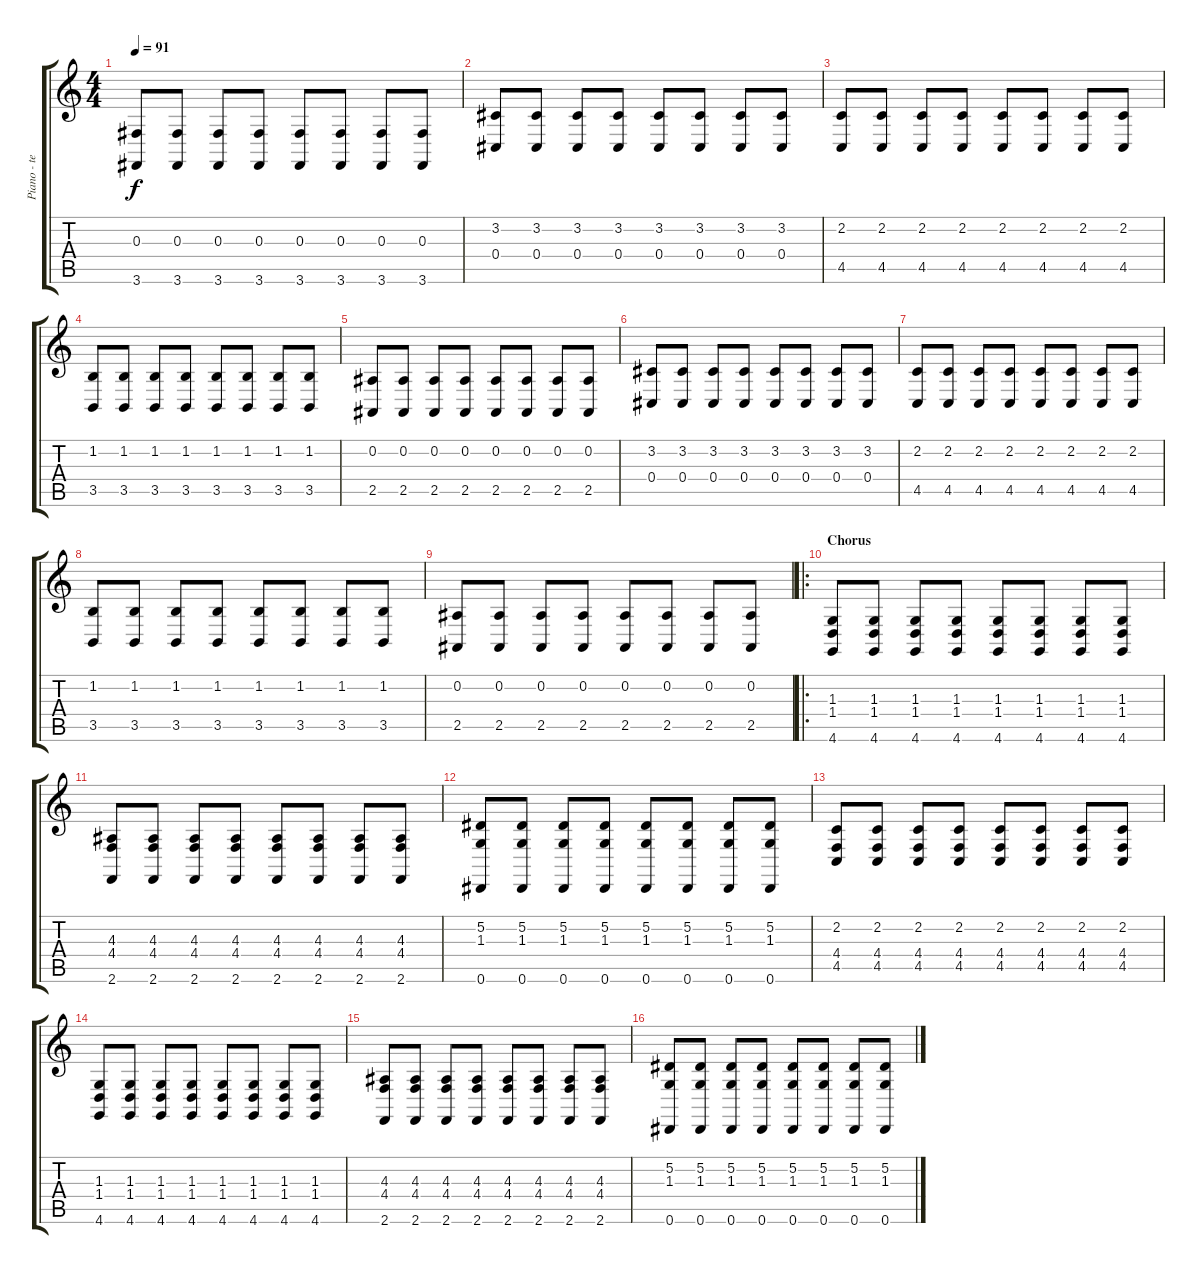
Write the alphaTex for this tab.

\track ("Piano - teclado" "Piano - te") {instrument brightacousticpiano}
\staff {score tabs}
\tuning (Eb4 Bb3 Gb3 Db3 Ab2 Eb2) {hide}
\ts (4 4)
\tempo 91
\clef g2
\ks c
(0.3 3.6).8{dy f} (0.3 3.6).8 (0.3 3.6).8 (0.3 3.6).8 (0.3 3.6).8 (0.3 3.6).8 (0.3 3.6).8 (0.3 3.6).8 |
(3.2 0.4).8 (3.2 0.4).8 (3.2 0.4).8 (3.2 0.4).8 (3.2 0.4).8 (3.2 0.4).8 (3.2 0.4).8 (3.2 0.4).8 |
(2.2 4.5).8 (2.2 4.5).8 (2.2 4.5).8 (2.2 4.5).8 (2.2 4.5).8 (2.2 4.5).8 (2.2 4.5).8 (2.2 4.5).8 |
(1.2 3.5).8 (1.2 3.5).8 (1.2 3.5).8 (1.2 3.5).8 (1.2 3.5).8 (1.2 3.5).8 (1.2 3.5).8 (1.2 3.5).8 |
(0.2 2.5).8 (0.2 2.5).8 (0.2 2.5).8 (0.2 2.5).8 (0.2 2.5).8 (0.2 2.5).8 (0.2 2.5).8 (0.2 2.5).8 |
(3.2 0.4).8 (3.2 0.4).8 (3.2 0.4).8 (3.2 0.4).8 (3.2 0.4).8 (3.2 0.4).8 (3.2 0.4).8 (3.2 0.4).8 |
(2.2 4.5).8 (2.2 4.5).8 (2.2 4.5).8 (2.2 4.5).8 (2.2 4.5).8 (2.2 4.5).8 (2.2 4.5).8 (2.2 4.5).8 |
(1.2 3.5).8 (1.2 3.5).8 (1.2 3.5).8 (1.2 3.5).8 (1.2 3.5).8 (1.2 3.5).8 (1.2 3.5).8 (1.2 3.5).8 |
(0.2 2.5).8 (0.2 2.5).8 (0.2 2.5).8 (0.2 2.5).8 (0.2 2.5).8 (0.2 2.5).8 (0.2 2.5).8 (0.2 2.5).8 |
\ro
\section ("" "Chorus")
(1.3 1.4 4.6).8 (1.3 1.4 4.6).8 (1.3 1.4 4.6).8 (1.3 1.4 4.6).8 (1.3 1.4 4.6).8 (1.3 1.4 4.6).8 (1.3 1.4 4.6).8 (1.3 1.4 4.6).8 |
(4.3 4.4 2.6).8 (4.3 4.4 2.6).8 (4.3 4.4 2.6).8 (4.3 4.4 2.6).8 (4.3 4.4 2.6).8 (4.3 4.4 2.6).8 (4.3 4.4 2.6).8 (4.3 4.4 2.6).8 |
(5.2 1.3 0.6).8 (5.2 1.3 0.6).8 (5.2 1.3 0.6).8 (5.2 1.3 0.6).8 (5.2 1.3 0.6).8 (5.2 1.3 0.6).8 (5.2 1.3 0.6).8 (5.2 1.3 0.6).8 |
(2.2 4.4 4.5).8 (2.2 4.4 4.5).8 (2.2 4.4 4.5).8 (2.2 4.4 4.5).8 (2.2 4.4 4.5).8 (2.2 4.4 4.5).8 (2.2 4.4 4.5).8 (2.2 4.4 4.5).8 |
(1.3 1.4 4.6).8 (1.3 1.4 4.6).8 (1.3 1.4 4.6).8 (1.3 1.4 4.6).8 (1.3 1.4 4.6).8 (1.3 1.4 4.6).8 (1.3 1.4 4.6).8 (1.3 1.4 4.6).8 |
(4.3 4.4 2.6).8 (4.3 4.4 2.6).8 (4.3 4.4 2.6).8 (4.3 4.4 2.6).8 (4.3 4.4 2.6).8 (4.3 4.4 2.6).8 (4.3 4.4 2.6).8 (4.3 4.4 2.6).8 |
(5.2 1.3 0.6).8 (5.2 1.3 0.6).8 (5.2 1.3 0.6).8 (5.2 1.3 0.6).8 (5.2 1.3 0.6).8 (5.2 1.3 0.6).8 (5.2 1.3 0.6).8 (5.2 1.3 0.6).8
